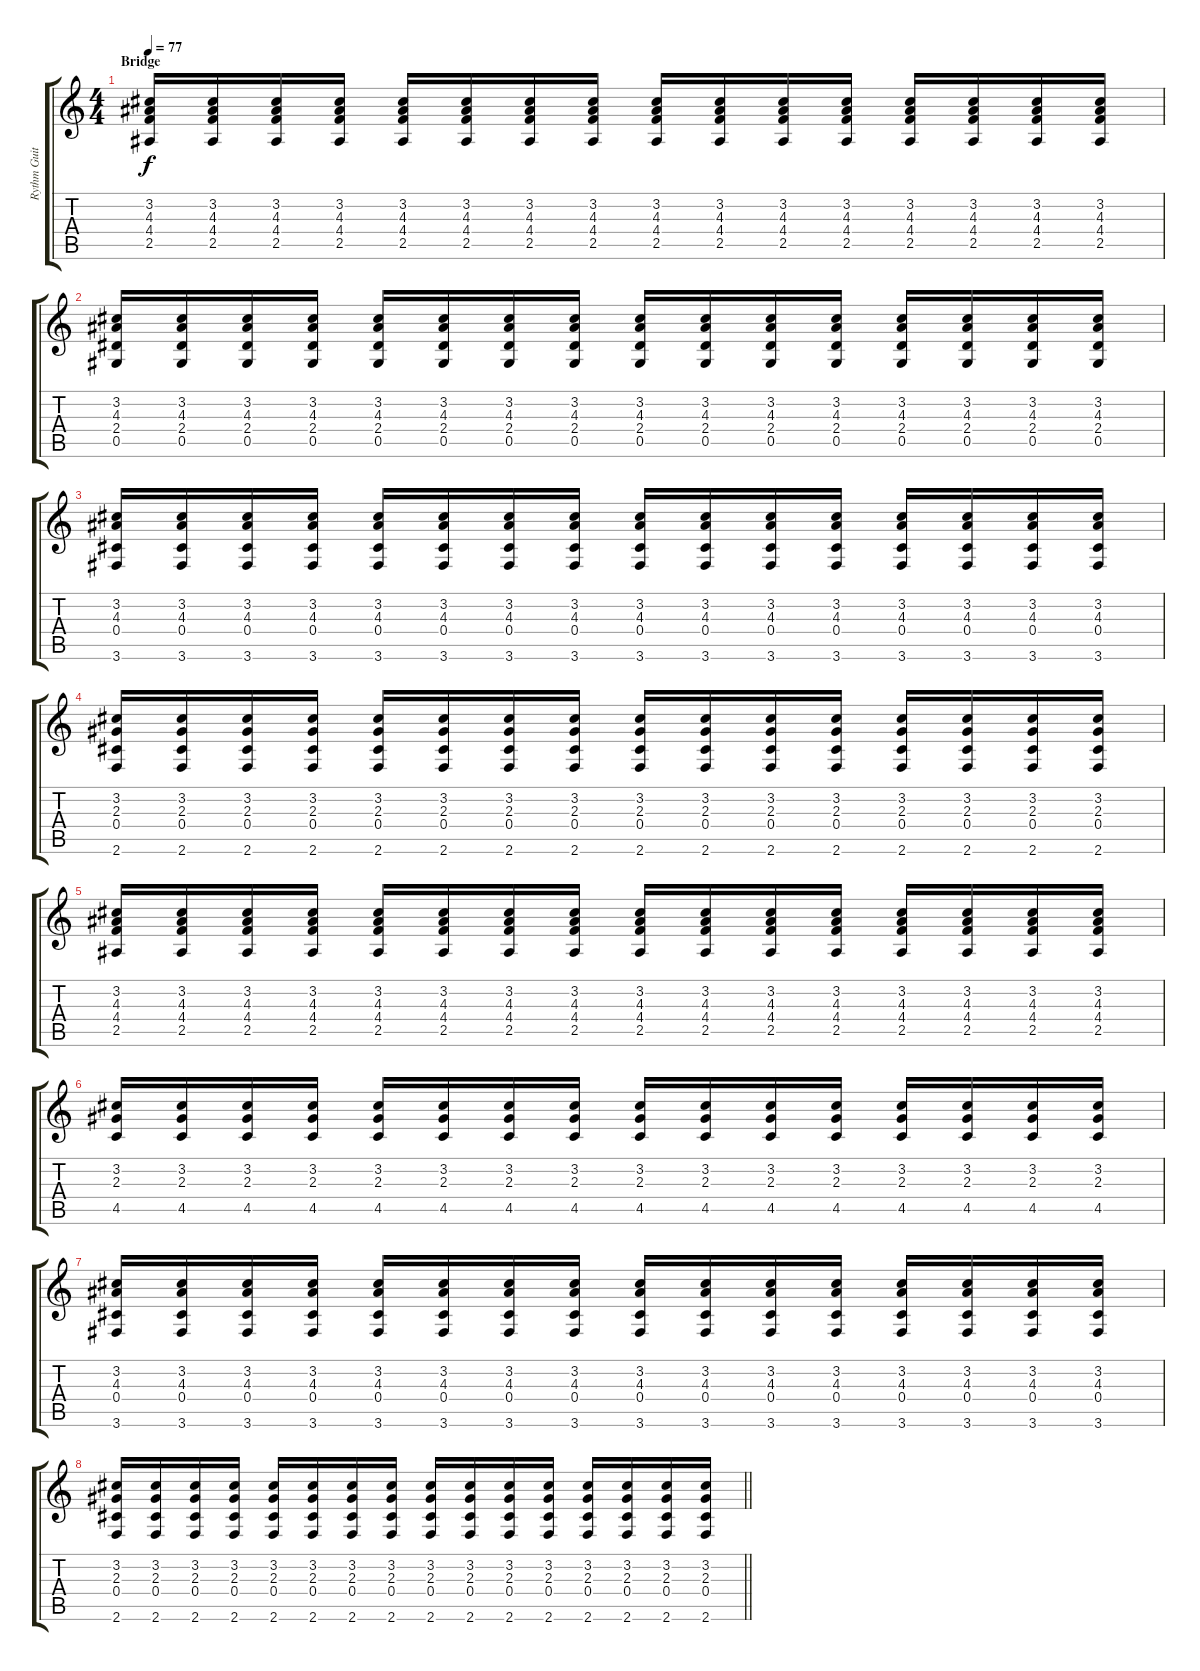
\track ("Rythm Guitar" "Rythm Guit") {instrument overdrivenguitar}
\staff {score tabs}
\tuning (Eb4 Bb3 Gb3 Db3 Ab2 Eb2) {hide}
\ts (4 4)
\section ("" "Bridge")
\tempo 77
\clef g2
\ks c
(3.2 4.3 4.4 2.5).16{dy f} (3.2 4.3 4.4 2.5).16 (3.2 4.3 4.4 2.5).16 (3.2 4.3 4.4 2.5).16 (3.2 4.3 4.4 2.5).16 (3.2 4.3 4.4 2.5).16 (3.2 4.3 4.4 2.5).16 (3.2 4.3 4.4 2.5).16 (3.2 4.3 4.4 2.5).16 (3.2 4.3 4.4 2.5).16 (3.2 4.3 4.4 2.5).16 (3.2 4.3 4.4 2.5).16 (3.2 4.3 4.4 2.5).16 (3.2 4.3 4.4 2.5).16 (3.2 4.3 4.4 2.5).16 (3.2 4.3 4.4 2.5).16 |
(3.2 4.3 2.4 0.5).16 (3.2 4.3 2.4 0.5).16 (3.2 4.3 2.4 0.5).16 (3.2 4.3 2.4 0.5).16 (3.2 4.3 2.4 0.5).16 (3.2 4.3 2.4 0.5).16 (3.2 4.3 2.4 0.5).16 (3.2 4.3 2.4 0.5).16 (3.2 4.3 2.4 0.5).16 (3.2 4.3 2.4 0.5).16 (3.2 4.3 2.4 0.5).16 (3.2 4.3 2.4 0.5).16 (3.2 4.3 2.4 0.5).16 (3.2 4.3 2.4 0.5).16 (3.2 4.3 2.4 0.5).16 (3.2 4.3 2.4 0.5).16 |
(3.2 4.3 0.4 3.6).16 (3.2 4.3 0.4 3.6).16 (3.2 4.3 0.4 3.6).16 (3.2 4.3 0.4 3.6).16 (3.2 4.3 0.4 3.6).16 (3.2 4.3 0.4 3.6).16 (3.2 4.3 0.4 3.6).16 (3.2 4.3 0.4 3.6).16 (3.2 4.3 0.4 3.6).16 (3.2 4.3 0.4 3.6).16 (3.2 4.3 0.4 3.6).16 (3.2 4.3 0.4 3.6).16 (3.2 4.3 0.4 3.6).16 (3.2 4.3 0.4 3.6).16 (3.2 4.3 0.4 3.6).16 (3.2 4.3 0.4 3.6).16 |
(3.2 2.3 0.4 2.6).16 (3.2 2.3 0.4 2.6).16 (3.2 2.3 0.4 2.6).16 (3.2 2.3 0.4 2.6).16 (3.2 2.3 0.4 2.6).16 (3.2 2.3 0.4 2.6).16 (3.2 2.3 0.4 2.6).16 (3.2 2.3 0.4 2.6).16 (3.2 2.3 0.4 2.6).16 (3.2 2.3 0.4 2.6).16 (3.2 2.3 0.4 2.6).16 (3.2 2.3 0.4 2.6).16 (3.2 2.3 0.4 2.6).16 (3.2 2.3 0.4 2.6).16 (3.2 2.3 0.4 2.6).16 (3.2 2.3 0.4 2.6).16 |
(3.2 4.3 4.4 2.5).16 (3.2 4.3 4.4 2.5).16 (3.2 4.3 4.4 2.5).16 (3.2 4.3 4.4 2.5).16 (3.2 4.3 4.4 2.5).16 (3.2 4.3 4.4 2.5).16 (3.2 4.3 4.4 2.5).16 (3.2 4.3 4.4 2.5).16 (3.2 4.3 4.4 2.5).16 (3.2 4.3 4.4 2.5).16 (3.2 4.3 4.4 2.5).16 (3.2 4.3 4.4 2.5).16 (3.2 4.3 4.4 2.5).16 (3.2 4.3 4.4 2.5).16 (3.2 4.3 4.4 2.5).16 (3.2 4.3 4.4 2.5).16 |
(3.2 2.3 4.5).16 (3.2 2.3 4.5).16 (3.2 2.3 4.5).16 (3.2 2.3 4.5).16 (3.2 2.3 4.5).16 (3.2 2.3 4.5).16 (3.2 2.3 4.5).16 (3.2 2.3 4.5).16 (3.2 2.3 4.5).16 (3.2 2.3 4.5).16 (3.2 2.3 4.5).16 (3.2 2.3 4.5).16 (3.2 2.3 4.5).16 (3.2 2.3 4.5).16 (3.2 2.3 4.5).16 (3.2 2.3 4.5).16 |
(3.2 4.3 0.4 3.6).16 (3.2 4.3 0.4 3.6).16 (3.2 4.3 0.4 3.6).16 (3.2 4.3 0.4 3.6).16 (3.2 4.3 0.4 3.6).16 (3.2 4.3 0.4 3.6).16 (3.2 4.3 0.4 3.6).16 (3.2 4.3 0.4 3.6).16 (3.2 4.3 0.4 3.6).16 (3.2 4.3 0.4 3.6).16 (3.2 4.3 0.4 3.6).16 (3.2 4.3 0.4 3.6).16 (3.2 4.3 0.4 3.6).16 (3.2 4.3 0.4 3.6).16 (3.2 4.3 0.4 3.6).16 (3.2 4.3 0.4 3.6).16 |
\barLineRight lightlight
(3.2 2.3 0.4 2.6).16 (3.2 2.3 0.4 2.6).16 (3.2 2.3 0.4 2.6).16 (3.2 2.3 0.4 2.6).16 (3.2 2.3 0.4 2.6).16 (3.2 2.3 0.4 2.6).16 (3.2 2.3 0.4 2.6).16 (3.2 2.3 0.4 2.6).16 (3.2 2.3 0.4 2.6).16 (3.2 2.3 0.4 2.6).16 (3.2 2.3 0.4 2.6).16 (3.2 2.3 0.4 2.6).16 (3.2 2.3 0.4 2.6).16 (3.2 2.3 0.4 2.6).16 (3.2 2.3 0.4 2.6).16 (3.2 2.3 0.4 2.6).16
